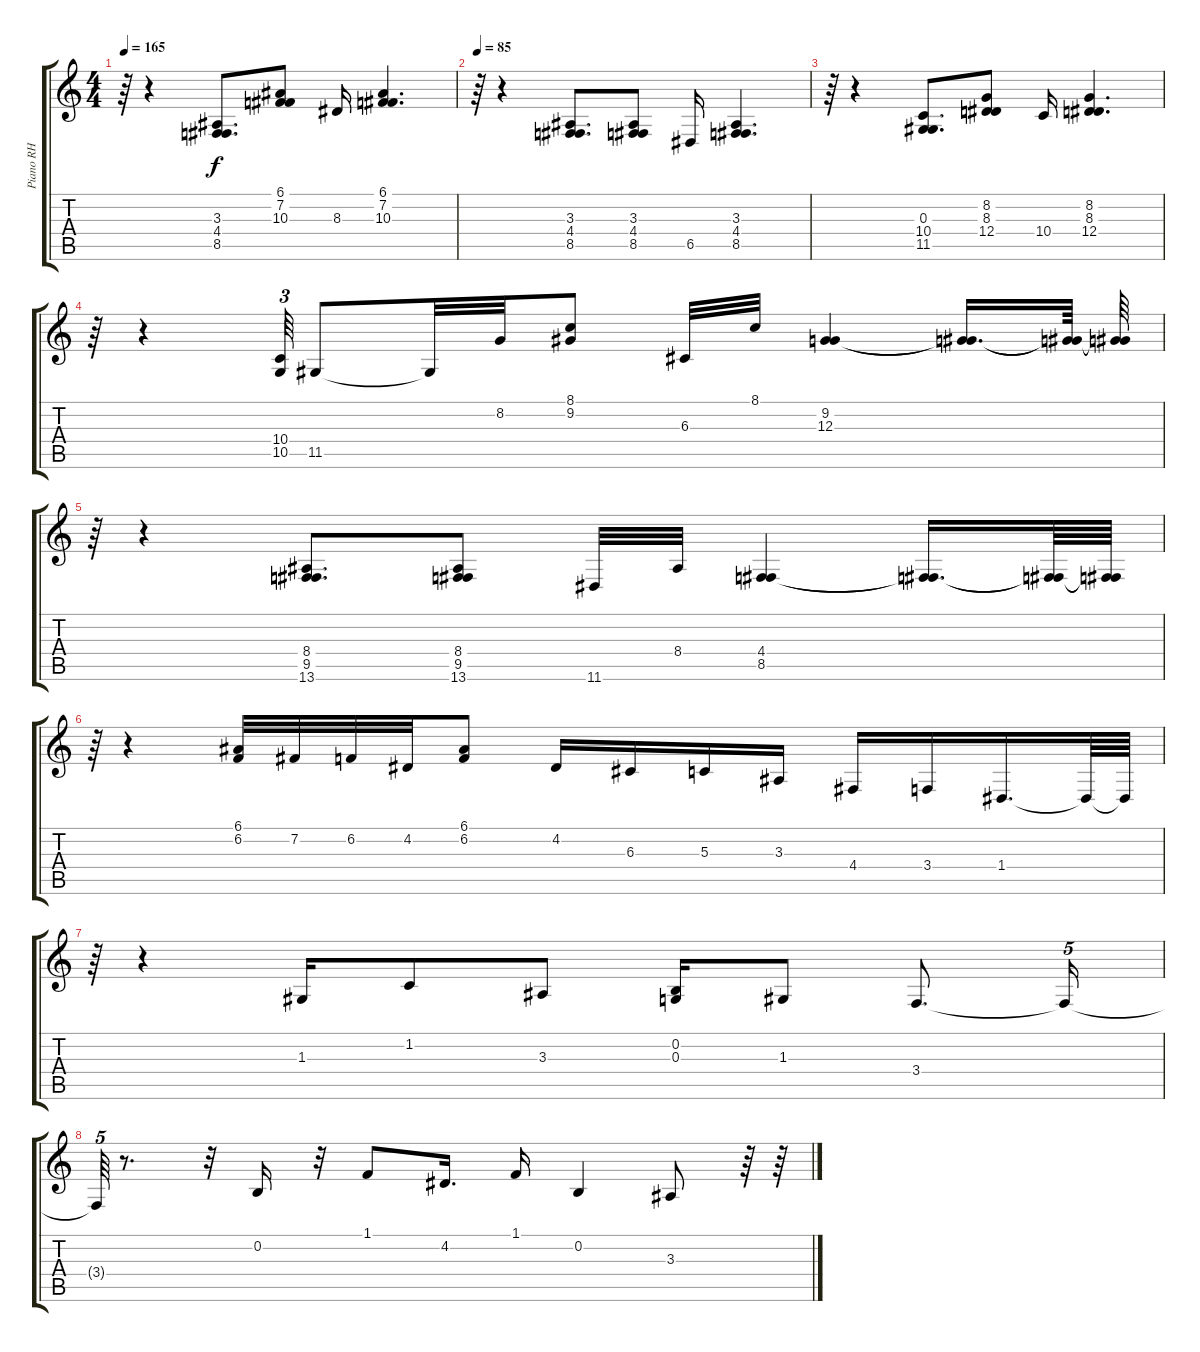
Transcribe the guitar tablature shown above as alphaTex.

\track ("Piano RH" "Piano RH") {instrument acousticgrandpiano}
\staff {score tabs}
\tuning (E4 B3 G3 D3 A2 E2) {hide}
\ts (4 4)
\tempo 165
\clef g2
\ks c
r.64{dy f} r.4 (3.3 4.4 8.5).8{d} (6.1 7.2 10.3).8 8.3.16 (6.1 7.2 10.3).4{d} |
\tempo 85
r.64 r.4 (3.3 4.4 8.5).8{d} (3.3 4.4 8.5).8 6.5.16 (3.3 4.4 8.5).4{d} |
r.64 r.4 (0.3 10.4 11.5).8{d} (8.2 8.3 12.4).8 10.4.16 (8.2 8.3 12.4).4{d} |
r.64 r.4 (10.4 10.5).64{tu (3 2)} 11.5.8 11.5{t}.32 8.2.32 (8.1 9.2).8 6.3.32 8.1.32 (9.2 12.3).4 (9.2{t} 12.3{t}).16{d} (9.2{t} 12.3{t}).64 (9.2{t} 12.3{t}).64 |
r.64{tu (5 4)} r.4 (8.4 9.5 13.6).8{d} (8.4 9.5 13.6).8 11.6.32 8.4.32 (4.4 8.5).4 (4.4{t} 8.5{t}).16{d} (4.4{t} 8.5{t}).64 (4.4{t} 8.5{t}).64 |
r.64{tu (5 4)} r.4 (6.1 6.2).32 7.2.32 6.2.32 4.2.32 (6.1 6.2).8 4.2.16 6.3.16 5.3.16 3.3.16 4.4.16 3.4.16 1.4.16{d} 1.4{t}.64 1.4{t}.64 |
r.64{tu (5 4)} r.4 1.3.16 1.2.8 3.3.8 (0.2 0.3).16 1.3.8 3.4.8{d} 3.4{t}.16{tu (5 4)} |
3.4{t}.64{tu (5 4)} r.8{d} r.32 0.2.16 r.32 1.1.8 4.2.16{d} 1.1.16 0.2.4 3.3.8 r.64 r.64
